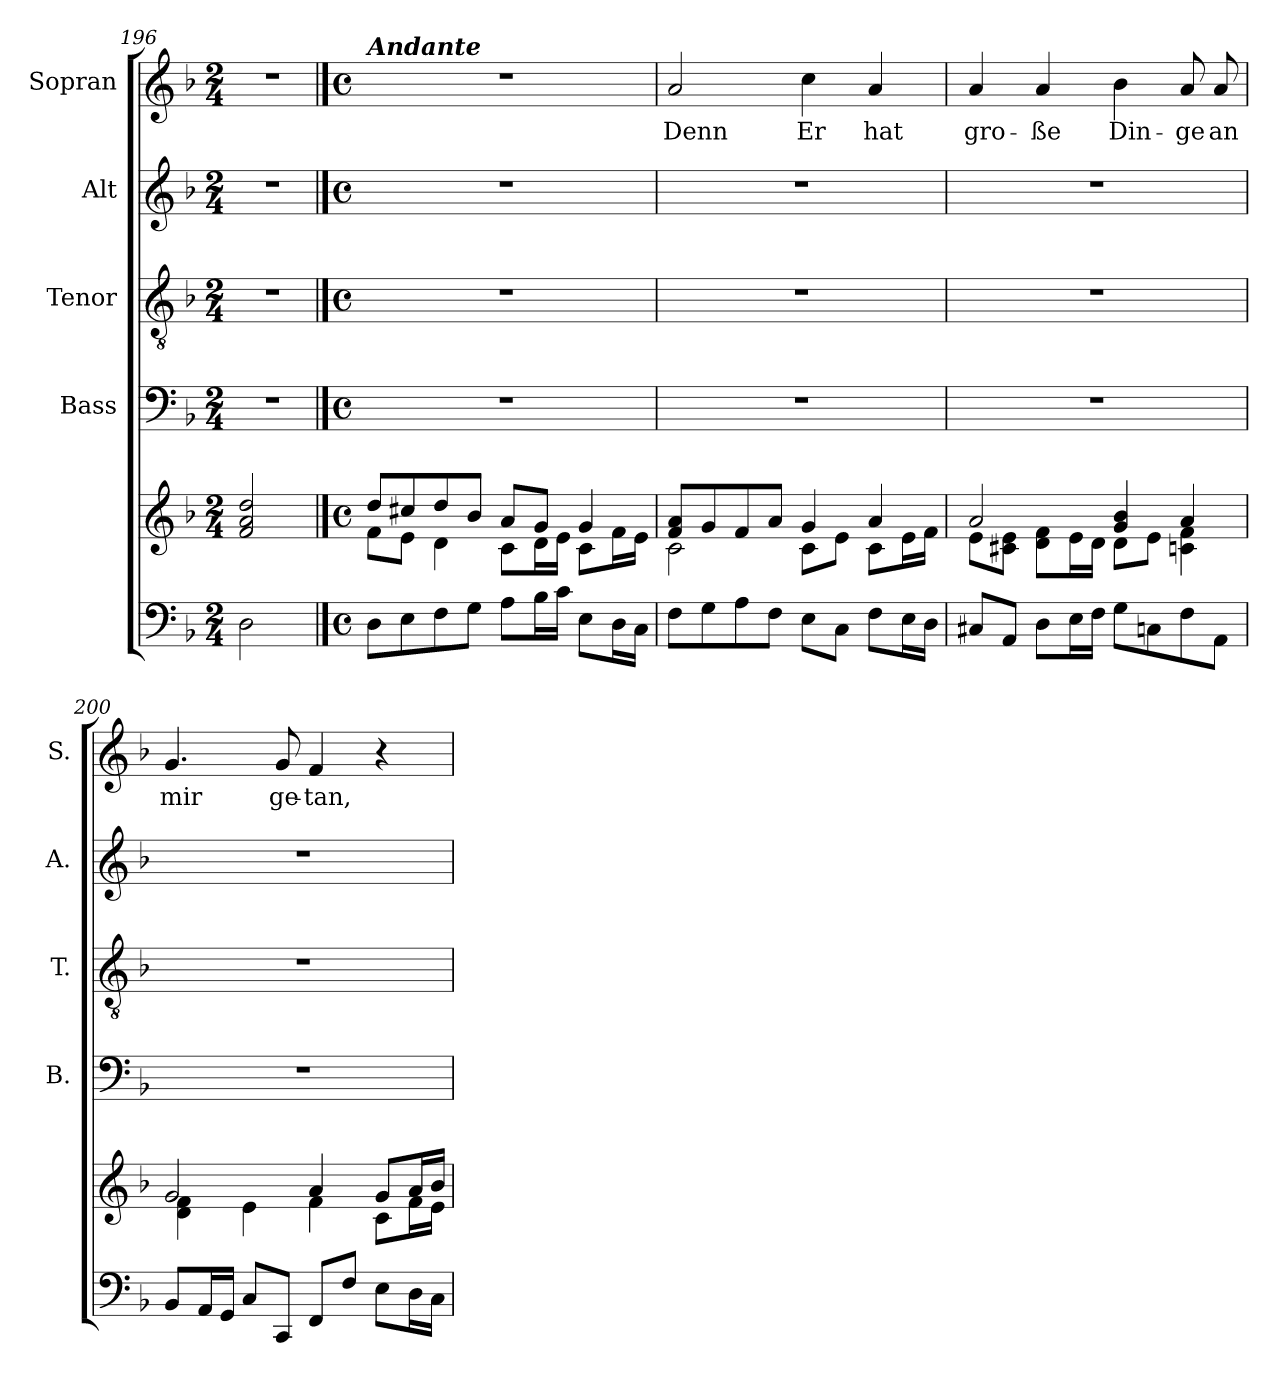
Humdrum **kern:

**kern	**kern	**kern	**kern	**kern	**kern	**text
*part5	*part5	*part4	*part3	*part2	*part1	*part1
*staff6	*staff5	*staff4	*staff3	*staff2	*staff1	*staff1
*	*	*I"Bass	*I"Tenor	*I"Alt	*I"Sopran	*
*	*	*I'B.	*I'T.	*I'A.	*I'S.	*
*clefF4	*clefG2	*clefF4	*clefGv2	*clefG2	*clefG2	*
*k[b-]	*k[b-]	*k[b-]	*k[b-]	*k[b-]	*k[b-]	*
*F:	*F:	*F:	*F:	*F:	*F:	*
*M2/4	*M2/4	*M2/4	*M2/4	*M2/4	*M2/4	*
=196	=196	=196	=196	=196	=196	=196
2D\	2f/ 2a/ 2dd/	2r	2r	2r	2r	.
!!LO:PB:g=z
==197	==197	==197	==197	==197	==197	==197
*M4/4	*M4/4	*M4/4	*M4/4	*M4/4	*M4/4	*
*met(c)	*met(c)	*met(c)	*met(c)	*met(c)	*met(c)	*
*	*^	*	*	*	*	*
!	!	!	!	!	!	!LO:TX:a:Bi:t=Andante	!
8D\L	8dd/L	8f\L	1r	1r	1r	1r	.
8E\	8cc#X/	8e\J	.	.	.	.	.
8F\	8dd/	4d\	.	.	.	.	.
8G\J	8b-/J	.	.	.	.	.	.
8A\L	8a/L	8c\L	.	.	.	.	.
16B-\L	8g/J	16d\L	.	.	.	.	.
16c\JJ	.	16e\JJ	.	.	.	.	.
8E\L	4g/	8c\L	.	.	.	.	.
16D\L	.	16f\L	.	.	.	.	.
16C\JJ	.	16e\JJ	.	.	.	.	.
=198	=198	=198	=198	=198	=198	=198	=198
!	!	!	!	!	!	!	!LO:LY:b
8F\L	8f/ 8a/L	2c\	1r	1r	1r	2a/	Denn
8G\	8g/	.	.	.	.	.	.
8A\	8f/	.	.	.	.	.	.
8F\J	8a/J	.	.	.	.	.	.
!	!	!	!	!	!	!	!LO:LY:b
8E\L	4g/	8c\L	.	.	.	4cc\	Er
8C\J	.	8e\J	.	.	.	.	.
!	!	!	!	!	!	!	!LO:LY:b
8F\L	4a/	8c\L	.	.	.	4a/	hat
16E\L	.	16e\L	.	.	.	.	.
16D\JJ	.	16f\JJ	.	.	.	.	.
=199	=199	=199	=199	=199	=199	=199	=199
!	!	!	!	!	!	!	!LO:LY:b
8C#X/L	2a/	8e\L	1r	1r	1r	4a/	gro-
8AA/J	.	8c#X\ 8e\J	.	.	.	.	.
!	!	!	!	!	!	!	!LO:LY:b
8D\L	.	8d\ 8f\L	.	.	.	4a/	-ße
16E\L	.	16e\L	.	.	.	.	.
16F\JJ	.	16d\JJ	.	.	.	.	.
!	!	!	!	!	!	!	!LO:LY:b
8G\L	4g/ 4b-/	8d\L	.	.	.	4b-\	Din-
8Cn\	.	8e\J	.	.	.	.	.
!	!	!	!	!	!	!	!LO:LY:b
8F\	4a/	4cn\ 4f\	.	.	.	8a/	-ge
!	!	!	!	!	!	!	!LO:LY:b
8AA\J	.	.	.	.	.	8a/	an
=200	=200	=200	=200	=200	=200	=200	=200
!	!	!	!	!	!	!	!LO:LY:b
8BB-/L	2g/	4d\ 4f\	1r	1r	1r	4.g/	mir
16AA/L	.	.	.	.	.	.	.
16GG/JJ	.	.	.	.	.	.	.
8C/L	.	4e\	.	.	.	.	.
!	!	!	!	!	!	!	!LO:LY:b
8CC/J	.	.	.	.	.	8g/	ge-
!	!	!	!	!	!	!	!LO:LY:b
8FF/L	4a/	4f\	.	.	.	4f/	-tan,
8F/J	.	.	.	.	.	.	.
8E\L	8g/L	8c\L	.	.	.	4r	.
16D\L	16a/L	16f\L	.	.	.	.	.
16C\JJ	16b-/JJ	16e\JJ	.	.	.	.	.
*	*v	*v	*	*	*	*	*
=	=	=	=	=	=	=
*-	*-	*-	*-	*-	*-	*-
